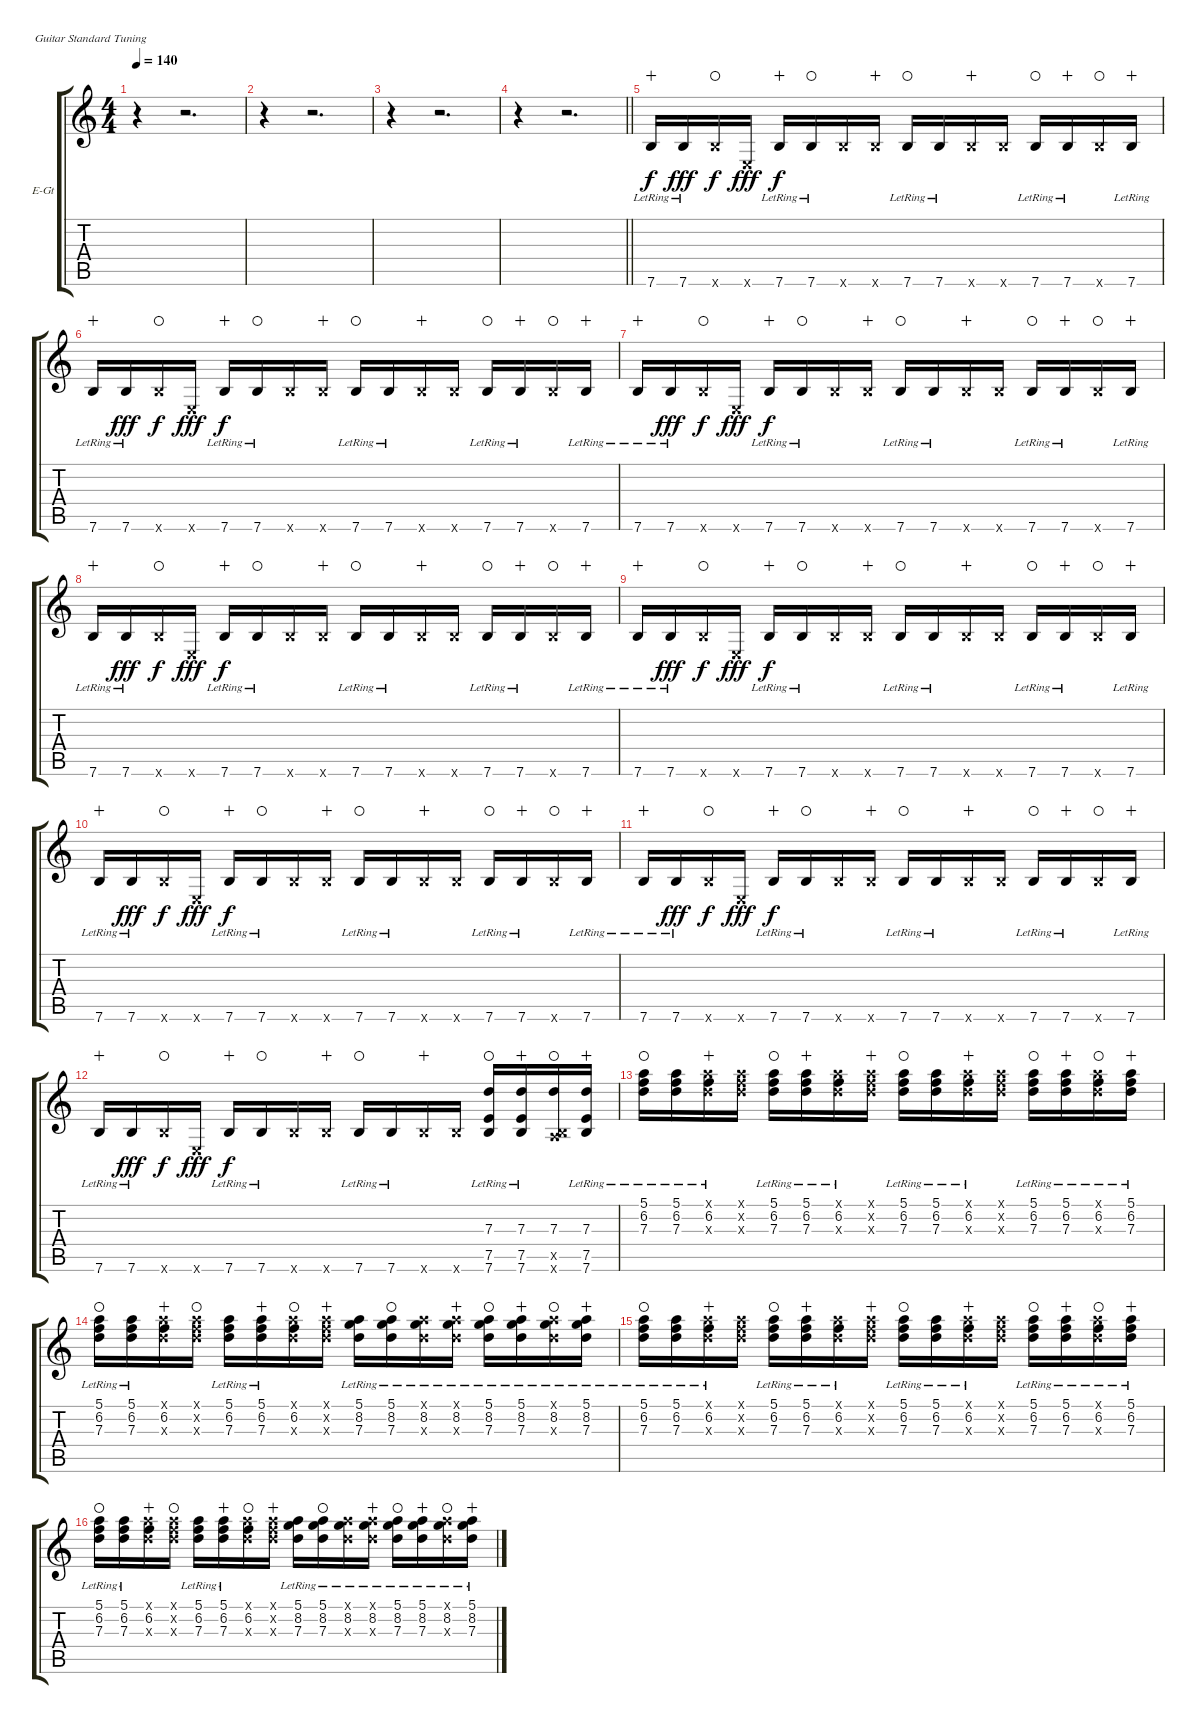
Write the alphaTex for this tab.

\bracketExtendMode groupsimilarinstruments
\firstSystemTrackNameOrientation horizontal
\otherSystemsTrackNameOrientation horizontal
\track ("Josh 1" "E-Gt") {instrument overdrivenguitar}
\staff {score tabs}
\tuning (E4 B3 G3 D3 A2 E2)
\ts (4 4)
\tempo 140
\clef g2
\ks c
r.4{dy f} r.2{d} |
r.4 r.2{d} |
r.4 r.2{d} |
\barLineRight lightlight
r.4 r.2{d} |
7.6{lr}.16{wahc} 7.6{lr}.16{dy fff} 7.6{x}.16{dy f waho} 0.6{x}.16{dy fff} 7.6{lr}.16{dy f wahc} 7.6{lr}.16{waho} 7.6{x}.16 7.6{x}.16{wahc} 7.6{lr}.16{waho} 7.6{lr}.16 7.6{x}.16{wahc} 7.6{x}.16 7.6{lr}.16{waho} 7.6{lr}.16{wahc} 7.6{x}.16{waho} 7.6{lr}.16{wahc} |
7.6{lr}.16{wahc} 7.6{lr}.16{dy fff} 7.6{x}.16{dy f waho} 0.6{x}.16{dy fff} 7.6{lr}.16{dy f wahc} 7.6{lr}.16{waho} 7.6{x}.16 7.6{x}.16{wahc} 7.6{lr}.16{waho} 7.6{lr}.16 7.6{x}.16{wahc} 7.6{x}.16 7.6{lr}.16{waho} 7.6{lr}.16{wahc} 7.6{x}.16{waho} 7.6{lr}.16{wahc} |
7.6{lr}.16{wahc} 7.6{lr}.16{dy fff} 7.6{x}.16{dy f waho} 0.6{x}.16{dy fff} 7.6{lr}.16{dy f wahc} 7.6{lr}.16{waho} 7.6{x}.16 7.6{x}.16{wahc} 7.6{lr}.16{waho} 7.6{lr}.16 7.6{x}.16{wahc} 7.6{x}.16 7.6{lr}.16{waho} 7.6{lr}.16{wahc} 7.6{x}.16{waho} 7.6{lr}.16{wahc} |
7.6{lr}.16{wahc} 7.6{lr}.16{dy fff} 7.6{x}.16{dy f waho} 0.6{x}.16{dy fff} 7.6{lr}.16{dy f wahc} 7.6{lr}.16{waho} 7.6{x}.16 7.6{x}.16{wahc} 7.6{lr}.16{waho} 7.6{lr}.16 7.6{x}.16{wahc} 7.6{x}.16 7.6{lr}.16{waho} 7.6{lr}.16{wahc} 7.6{x}.16{waho} 7.6{lr}.16{wahc} |
7.6{lr}.16{wahc} 7.6{lr}.16{dy fff} 7.6{x}.16{dy f waho} 0.6{x}.16{dy fff} 7.6{lr}.16{dy f wahc} 7.6{lr}.16{waho} 7.6{x}.16 7.6{x}.16{wahc} 7.6{lr}.16{waho} 7.6{lr}.16 7.6{x}.16{wahc} 7.6{x}.16 7.6{lr}.16{waho} 7.6{lr}.16{wahc} 7.6{x}.16{waho} 7.6{lr}.16{wahc} |
7.6{lr}.16{wahc} 7.6{lr}.16{dy fff} 7.6{x}.16{dy f waho} 0.6{x}.16{dy fff} 7.6{lr}.16{dy f wahc} 7.6{lr}.16{waho} 7.6{x}.16 7.6{x}.16{wahc} 7.6{lr}.16{waho} 7.6{lr}.16 7.6{x}.16{wahc} 7.6{x}.16 7.6{lr}.16{waho} 7.6{lr}.16{wahc} 7.6{x}.16{waho} 7.6{lr}.16{wahc} |
7.6{lr}.16{wahc} 7.6{lr}.16{dy fff} 7.6{x}.16{dy f waho} 0.6{x}.16{dy fff} 7.6{lr}.16{dy f wahc} 7.6{lr}.16{waho} 7.6{x}.16 7.6{x}.16{wahc} 7.6{lr}.16{waho} 7.6{lr}.16 7.6{x}.16{wahc} 7.6{x}.16 7.6{lr}.16{waho} 7.6{lr}.16{wahc} 7.6{x}.16{waho} 7.6{lr}.16{wahc} |
7.6{lr}.16{wahc} 7.6{lr}.16{dy fff} 7.6{x}.16{dy f waho} 0.6{x}.16{dy fff} 7.6{lr}.16{dy f wahc} 7.6{lr}.16{waho} 7.6{x}.16 7.6{x}.16{wahc} 7.6{lr}.16{waho} 7.6{lr}.16 7.6{x}.16{wahc} 7.6{x}.16 (7.3 7.5{lr} 7.6{lr}).16{waho} (7.3 7.5{lr} 7.6{lr}).16{wahc} (7.3 0.5{x} 7.6{x}).16{waho} (7.3 7.5{lr} 7.6{lr}).16{wahc} |
(5.1{lr} 6.2{lr} 7.3{lr}).16{waho} (5.1{lr} 6.2{lr} 7.3{lr}).16 (5.1{x} 6.2{lr} 7.3{x}).16{wahc} (5.1{x} 6.2{x} 7.3{x}).16 (5.1{lr} 6.2{lr} 7.3{lr}).16{waho} (5.1{lr} 6.2 7.3{lr}).16{wahc} (5.1{x} 6.2{lr} 7.3{x}).16 (5.1{x} 6.2{x} 7.3{x}).16{wahc} (5.1{lr} 6.2 7.3{lr}).16{waho} (5.1{lr} 6.2 7.3{lr}).16 (5.1{x} 6.2{lr} 7.3{x}).16{wahc} (5.1{x} 6.2{x} 7.3{x}).16 (5.1{lr} 6.2 7.3{lr}).16{waho} (5.1{lr} 6.2 7.3{lr}).16{wahc} (5.1{x} 6.2{lr} 7.3{x}).16{waho} (5.1{lr} 6.2{lr} 7.3{lr}).16{wahc} |
(5.1{lr} 6.2{lr} 7.3{lr}).16{waho} (5.1{lr} 6.2{lr} 7.3{lr}).16 (5.1{x} 6.2 7.3{x}).16{wahc} (5.1{x} 6.2{x} 7.3{x}).16{waho} (5.1{lr} 6.2{lr} 7.3{lr}).16 (5.1{lr} 6.2{lr} 7.3{lr}).16{wahc} (5.1{x} 6.2 7.3{x}).16{waho} (5.1{x} 6.2{x} 7.3{x}).16{wahc} (5.1{lr} 8.2{lr} 7.3{lr}).16 (5.1{lr} 8.2{lr} 7.3{lr}).16{waho} (5.1{x} 8.2{lr} 7.3{x}).16 (5.1{x} 8.2{lr} 7.3{x}).16{wahc} (5.1{lr} 8.2 7.3{lr}).16{waho} (5.1{lr} 8.2 7.3{lr}).16{wahc} (5.1{x} 8.2{lr} 7.3{x}).16{waho} (5.1{lr} 8.2{lr} 7.3{lr}).16{wahc} |
(5.1{lr} 6.2{lr} 7.3{lr}).16{waho} (5.1{lr} 6.2{lr} 7.3{lr}).16 (5.1{x} 6.2{lr} 7.3{x}).16{wahc} (5.1{x} 6.2{x} 7.3{x}).16 (5.1{lr} 6.2{lr} 7.3{lr}).16{waho} (5.1{lr} 6.2 7.3{lr}).16{wahc} (5.1{x} 6.2{lr} 7.3{x}).16 (5.1{x} 6.2{x} 7.3{x}).16{wahc} (5.1{lr} 6.2 7.3{lr}).16{waho} (5.1{lr} 6.2 7.3{lr}).16 (5.1{x} 6.2{lr} 7.3{x}).16{wahc} (5.1{x} 6.2{x} 7.3{x}).16 (5.1{lr} 6.2 7.3{lr}).16{waho} (5.1{lr} 6.2 7.3{lr}).16{wahc} (5.1{x} 6.2{lr} 7.3{x}).16{waho} (5.1{lr} 6.2{lr} 7.3{lr}).16{wahc} |
(5.1{lr} 6.2{lr} 7.3{lr}).16{waho} (5.1{lr} 6.2{lr} 7.3{lr}).16 (5.1{x} 6.2 7.3{x}).16{wahc} (5.1{x} 6.2{x} 7.3{x}).16{waho} (5.1{lr} 6.2{lr} 7.3{lr}).16 (5.1{lr} 6.2{lr} 7.3{lr}).16{wahc} (5.1{x} 6.2 7.3{x}).16{waho} (5.1{x} 6.2{x} 7.3{x}).16{wahc} (5.1{lr} 8.2{lr} 7.3{lr}).16 (5.1{lr} 8.2{lr} 7.3{lr}).16{waho} (5.1{x} 8.2{lr} 7.3{x}).16 (5.1{x} 8.2{lr} 7.3{x}).16{wahc} (5.1{lr} 8.2 7.3{lr}).16{waho} (5.1{lr} 8.2 7.3{lr}).16{wahc} (5.1{x} 8.2{lr} 7.3{x}).16{waho} (5.1{lr} 8.2{lr} 7.3{lr}).16{wahc}
